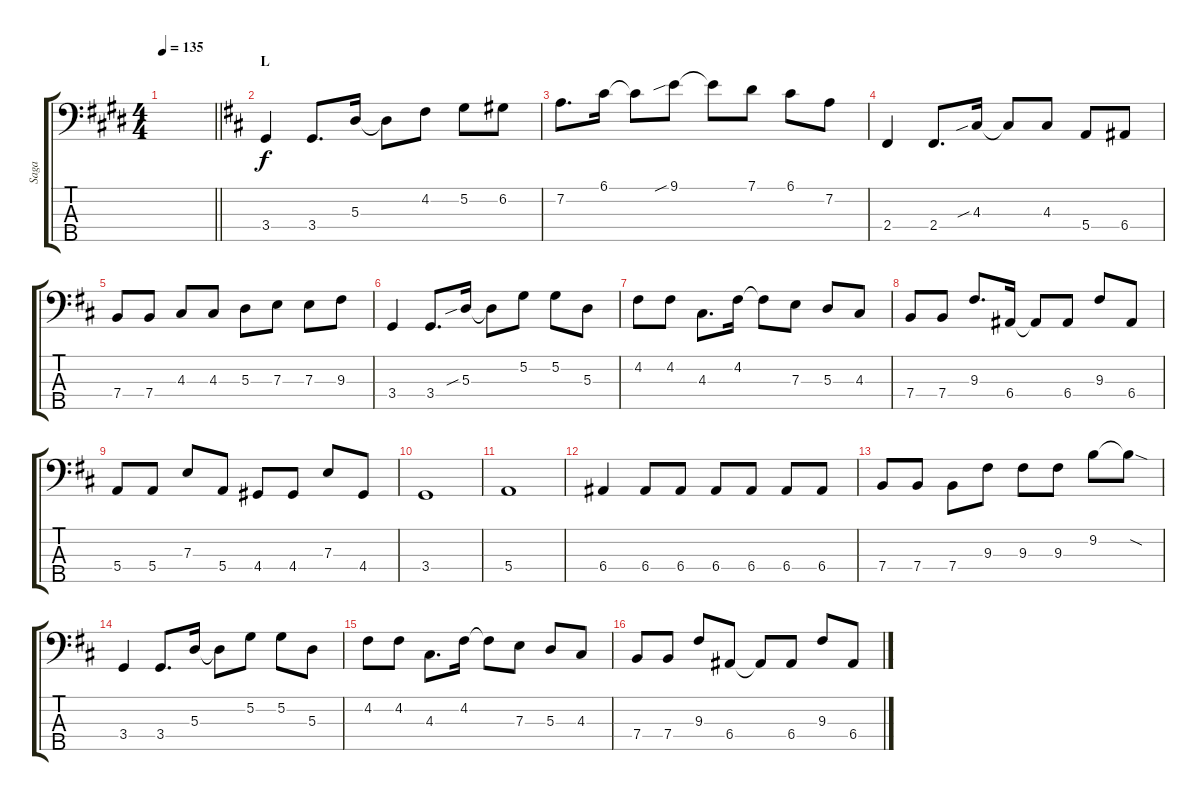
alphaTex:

\track ("Saga" "Saga") {instrument electricbassfinger}
\staff {score tabs}
\tuning (G2 D2 A1 E1 B0) {hide}
\ts (4 4)
\tempo 135
\clef f4
\barLineRight lightlight
\ks e
|
\section ("" "L")
\ks d
3.4.4 3.4.8{d} 5.3.16 5.3{t}.8 4.2.8 5.2.8 6.2.8 |
7.2.8{d} 6.1.16 6.1{t}.8 9.1{sib}.8 9.1{t}.8 7.1.8 6.1.8 7.2.8 |
2.4.4 2.4.8{d} 4.3{sib}.16 4.3{t}.8 4.3.8 5.4.8 6.4.8 |
7.4.8 7.4.8 4.3.8 4.3.8 5.3.8 7.3.8 7.3.8 9.3.8 |
3.4.4 3.4.8{d} 5.3{sib}.16 5.3{t}.8 5.2.8 5.2.8 5.3.8 |
4.2.8 4.2.8 4.3.8{d} 4.2.16 4.2{t}.8 7.3.8 5.3.8 4.3.8 |
7.4.8 7.4.8 9.3.8{d} 6.4.16 6.4{t}.8 6.4.8 9.3.8 6.4.8 |
5.4.8 5.4.8 7.3.8 5.4.8 4.4.8 4.4.8 7.3.8 4.4.8 |
3.4.1 |
5.4.1 |
6.4.4 6.4.8 6.4.8 6.4.8 6.4.8 6.4.8 6.4.8 |
7.4.8 7.4.8 7.4.8 9.3.8 9.3.8 9.3.8 9.2.8 9.2{sod t}.8 |
3.4.4 3.4.8{d} 5.3.16 5.3{t}.8 5.2.8 5.2.8 5.3.8 |
4.2.8 4.2.8 4.3.8{d} 4.2.16 4.2{t}.8 7.3.8 5.3.8 4.3.8 |
7.4.8 7.4.8 9.3.8 6.4.8 6.4{t}.8 6.4.8 9.3.8 6.4.8
